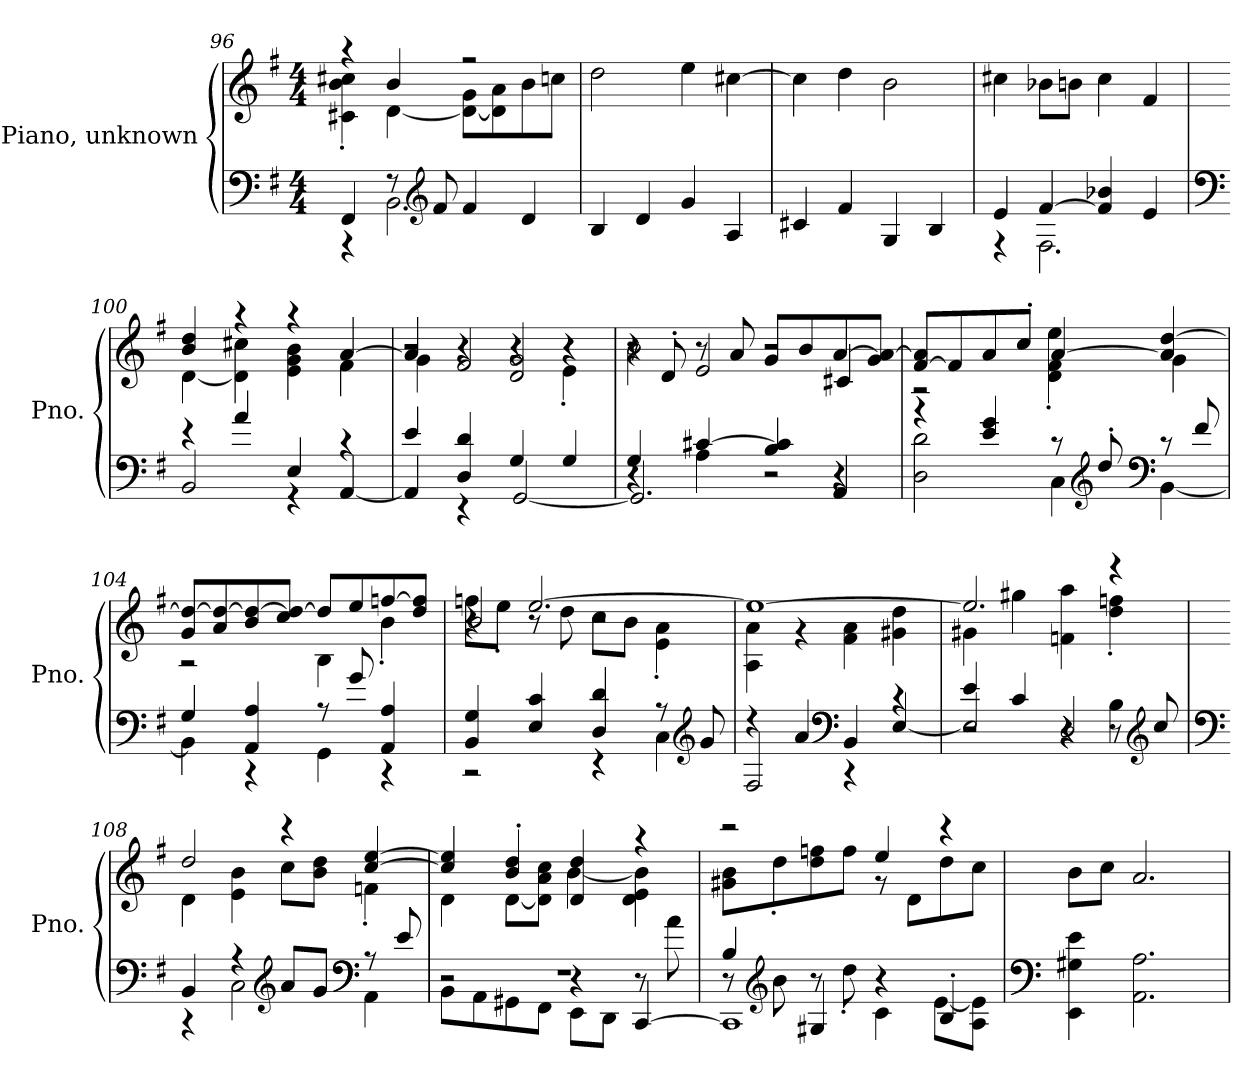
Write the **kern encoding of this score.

**kern	**kern
*part1	*part1
*staff2	*staff1
*I"Piano, unknown	*
*I'Pno.	*
*clefF4	*clefG2
*k[f#]	*k[f#]
*M4/4	*M4/4
=96	=96
*^	*^
4FF#/	4r	4r	4c#X\' 4b\' 4cc#X\'
8r	2.BB\	4b/	[4d\
*clefG2	*	*	*
8f#/	.	.	.
4f#/	.	2r	8d\_ 8g\L
.	.	.	8d\] 8a\
4d/	.	.	8b\
.	.	.	8ccn\J
*v	*v	*	*
*	*v	*v
=97	=97
4B/	2dd\
4d/	.
4g/	4ee\
4A/	[4cc#X\
=98	=98
4c#X/	4cc#\]
4f#/	4dd\
4G/	2b\
4B/	.
=99	=99
*^	*
4e/	4r	4cc#X\
[4f#/	2.F#\	8b-X\L
.	.	8bn\J
4f#/] 4b-X/	.	4cc#\
4e/	.	4f#/
!!LO:LB:g=z
=100	=100	=100
*clefF4	*	*
*	*	*^
4r	2BB/	4b/ 4dd/	[4d\
4a/	.	4r	4d\] 4cc#X\
4E/	4r	4r	4e\ 4g\ 4b\
4r	[4AA/	[4a/	4f#\
=101	=101	=101	=101
*	*	*	*^
4e/	4AA/]	4a/]	4g\	2r
4D/ 4d/	4r	2f#/	4r	.
4G/	[2GG/	.	4r	2d/ 2g/
4G/	.	4r	4e'\	.
=102	=102	=102	=102	=102
*	*^	*	*	*
4G/	4r	2.GG/]	8r	2b\	4r
.	.	.	8d'/	.	.
[4c#X/	4A\	.	8r	.	2e/
.	.	.	8a/	.	.
4B/ 4c#/]	2r	.	8g/L	2r	.
.	.	.	8b/	.	.
4AA/	.	4r	[8a/	.	4c#X/
.	.	.	8g/ 8a/_J	.	.
*	*v	*v	*	*	*
*	*	*	*v	*v
=103	=103	=103	=103
4r	2D\ 2d\	[8f#/ 8a/]L	2r
.	.	8f#/]	.
4e/ 4g/	.	8a/	.
.	.	8cc'/J	.
8r	4C\	[4a/	4d\' 4f#\' 4ee\'
*clefG2	*	*	*
8dd'/	.	.	.
*clefF4	*	*	*
8r	[4BB\	4a/] [4dd/	4g\
8f#/	.	.	.
!!LO:LB:g=z	!!
=104	=104	=104	=104
4G/	4BB\]	8g/ 8dd/_L	2r
.	.	8a/ 8dd/_	.
4AA/ 4A/	4r	8b/ 8dd/_	.
.	.	8cc/ 8dd/_J	.
8r	4GG\	8dd/L]	4B\
8g/	.	8ee/	.
4AA/ 4A/	4r	[8ffn/	4b'\
.	.	8dd/ 8ff/]J	.
=105	=105	=105	=105
*	*	*	*^
4BB/ 4G/	2r	4r	8ffn\L	2b/
.	.	.	8ee'\J	.
4E/ 4c/	.	[2.ee/	8r	.
.	.	.	8dd\	.
4D/ 4d/	4r	.	8cc\L	2r
.	.	.	8b\J	.
8r	4C\	.	4e\' 4a\'	.
*clefG2	*	*	*	*
8g/	.	.	.	.
*	*	*	*v	*v
=106	=106	=106	=106
4r	2F#/	1ee_	4A\ 4a\
4a/	.	.	4r
*clefF4	*	*	*
4BB/	4r	.	4f#\ 4a\
4r	[4E/	.	4g#X\ 4dd\
=107	=107	=107	=107
*	*^	*	*
4e/	2r	2E/]	2.ee/]	4g#X\
4c/	.	.	.	4gg#X\
4r	4r	2D/	.	4fn\ 4aa\
8r	4B\	.	4r	4dd\' 4ffn\'
*clefG2	*	*	*	*
8cc/	.	.	.	.
*v	*v	*v	*	*
!!LO:LB:g=z	!!
=108	=108	=108
*clefF4	*	*
*^	*	*
4BB/	4r	2dd/	4d\
4r	2C\	.	4e\ 4b\
*clefG2	*	*	*
8a/L	.	4r	8cc\L
8g/J	.	.	8b\ 8dd\J
*clefF4	*	*	*
8r	4AA\	[4cc/ [4ee/	4fn'\
8e/	.	.	.
=109	=109	=109	=109
*	*^	*	*
1r	8BB\L	2r	4cc/] 4ee/]	4d\
.	8AA\	.	.	.
.	8GG#X\	.	4b/' 4dd/'	[8d\L
.	8FF#\J	.	.	8d\] 8a\ 8cc\J
.	8EE\L	4r	4d/ 4dd/	[4b\
.	8DD\J	.	.	.
.	8r	[4CC/	4r	4d\ 4e\ 4b\]
.	8a\	.	.	.
=110	=110	=110	=110	=110
4B/	8r	1CC]	2r	8g#X\ 8b\L
*clefG2	*	*	*	*
.	8b\	.	.	8dd'\
4G#X/	8r	.	.	8dd\ 8ffn\
.	8dd'\	.	.	8ff\J
4r	4c\	.	4ee/	8r
.	.	.	.	8d\L
4B'/	[8e\L	.	4r	8dd\
.	8A\ 8e\]J	.	.	8cc\J
*v	*v	*v	*	*
*	*v	*v
=111	=111
*clefF4	*
4EE\ 4G#X\ 4e\	8b\L
.	8cc\J
2.AA\ 2.A\	2.a/
=	=
*-	*-
